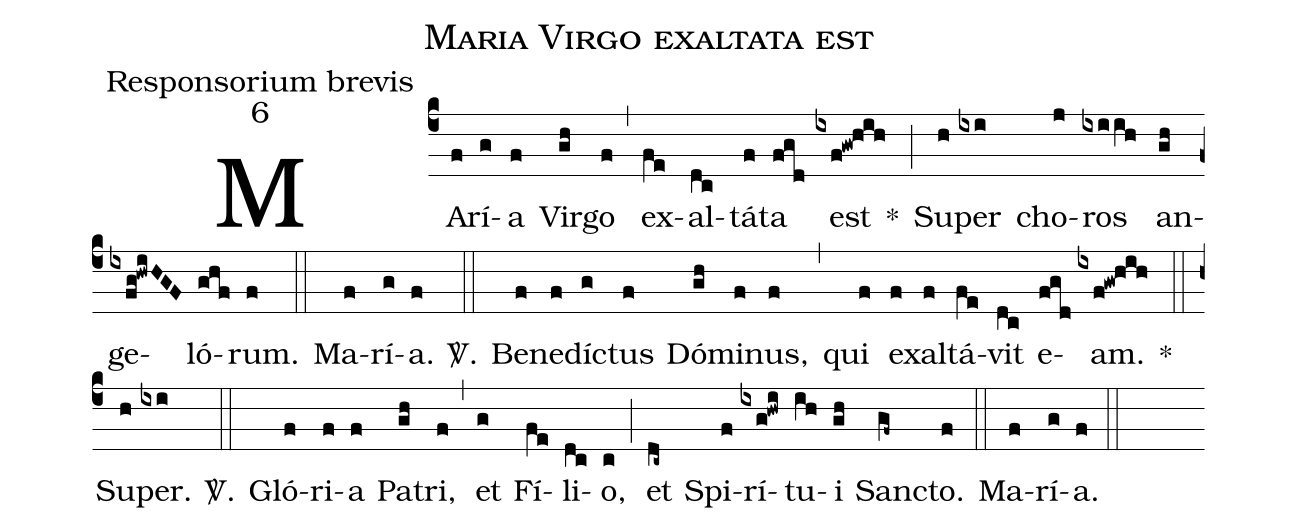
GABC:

name:Maria Virgo exaltata est;
office-part:Responsorium brevis;
mode:6;
%%
(c4)
MA(f)rí(g)a(f) Vir(gh)go(f) (,)
ex(fe)al(dc)tá(f)ta(fgd) est(ixf!gw!hih) *(;)
Su(h)per(ixi) cho(j)ros(ixiih) an(gh)ge(ixfg!hwiHGF)ló(ghf)rum.(f) (::)
Ma(f)rí(g)a.(f) <sp>V/</sp>.(::)
Be(f)ne(f)díc(g)tus(f) Dó(gh)mi(f)nus,(f) (,)
qui(f) ex(f)al(f)tá(fe)vit(dc) e(fgd)am.(ixf!gw!hih) *(::)
Su(h)per.(ixi) <sp>V/</sp>.(::)
Gló(f)ri(f)a(f) Pa(gh)tri,(f) (,)
et(g) Fí(fe)li(dc)o,(c) (;)
et(dc~) Spi(f)rí(ixg!hwi)tu(ih)i(gh) Sanc(gf~)to.(f) (::)
Ma(f)rí(g)a.(f) (::)
